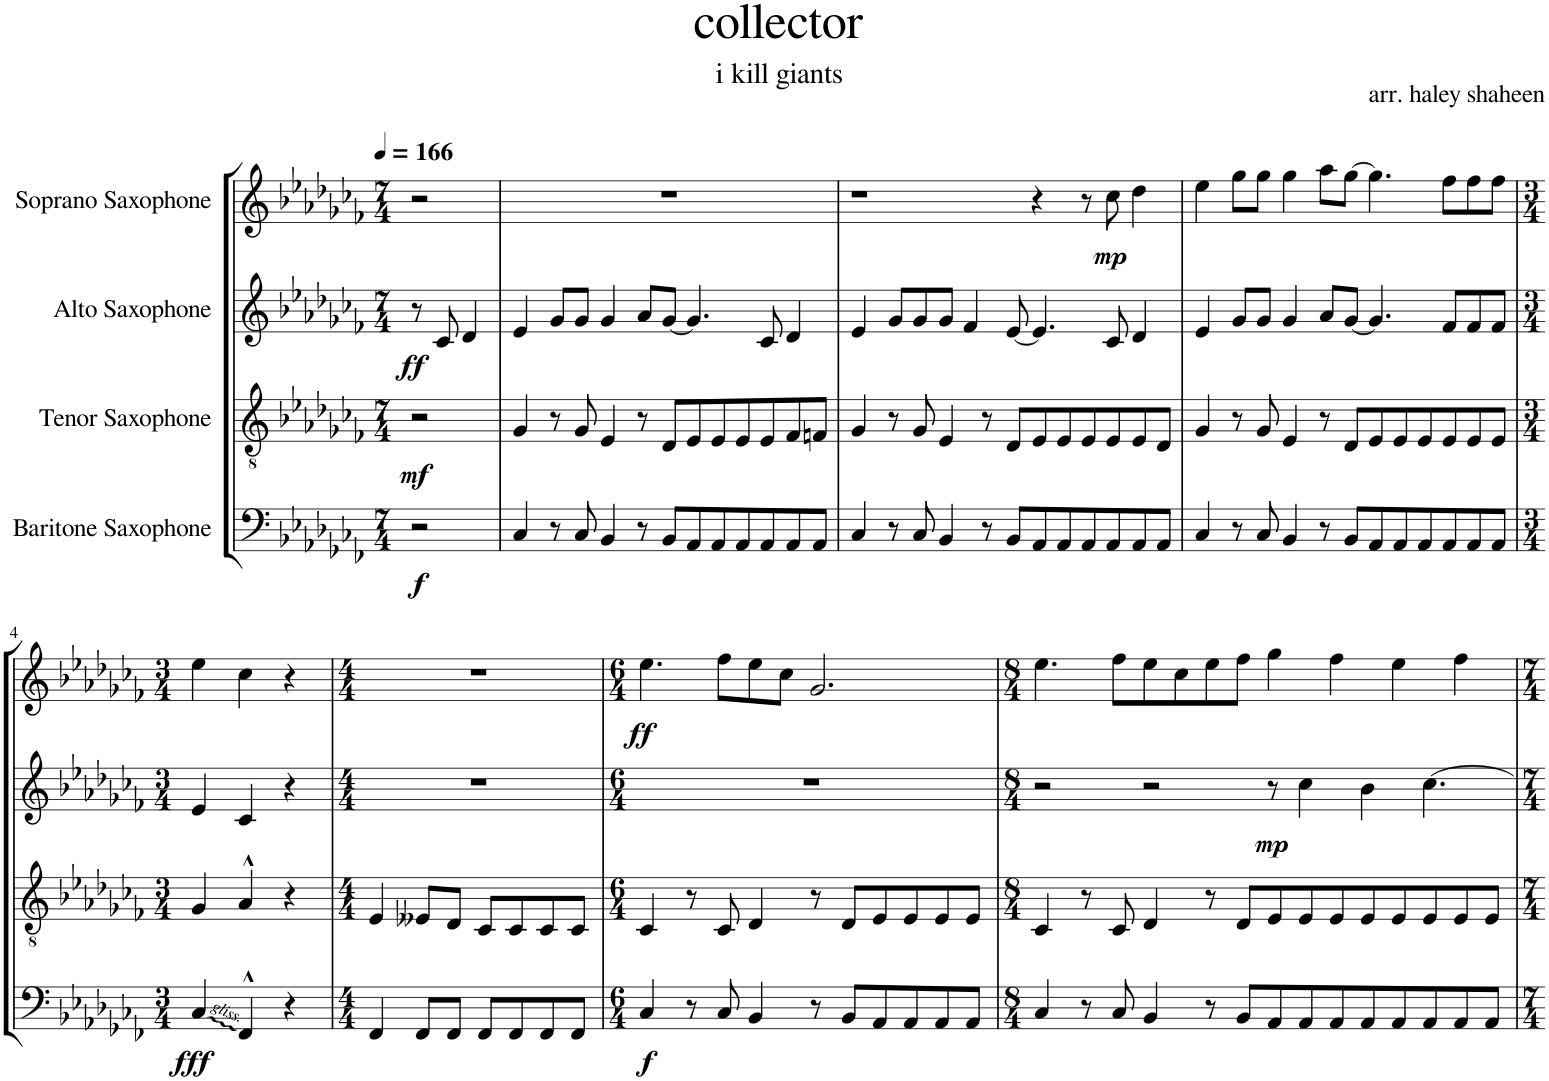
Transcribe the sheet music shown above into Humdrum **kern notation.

**kern	**dynam	**kern	**dynam	**kern	**dynam	**kern	**dynam
*part4	*part4	*part3	*part3	*part2	*part2	*part1	*part1
*staff4	*staff4	*staff3	*staff3	*staff2	*staff2	*staff1	*staff1
*I"Baritone Saxophone	*	*I"Tenor Saxophone	*	*I"Alto Saxophone	*	*I"Soprano Saxophone	*
*I'Bar Sax	*	*I'T Sax	*	*I'A Sax	*	*I'S Sax	*
*clefF4	*	*clefGv2	*	*clefG2	*	*clefG2	*
*ITrd12c21	*	*ITrd8c14	*	*ITrd5c9	*	*ITrd1c2	*
*k[b-e-a-d-g-c-f-]	*	*k[b-e-a-d-g-c-f-]	*	*k[b-e-a-d-g-c-f-]	*	*k[b-e-a-d-g-c-f-]	*
*M7/4	*	*M7/4	*	*M7/4	*	*M7/4	*
*MM166	*	*MM166	*	*MM166	*	*MM166	*
=	=	=	=	=	=	=	=
!	!LO:DY:b	!	!LO:DY:b	!	!LO:DY:b	!	!
2r	f	2r	mf	8r	ff	2r	.
.	.	.	.	8c-/	.	.	.
.	.	.	.	4d-/	.	.	.
=1	=1	=1	=1	=1	=1	=1	=1
4C-/	.	4G-/	.	4e-/	.	1..r	.
8r	.	8r	.	8g-/L	.	.	.
8C-/	.	8G-/	.	8g-/J	.	.	.
4BB-/	.	4E-/	.	4g-/	.	.	.
8r	.	8r	.	8a-/L	.	.	.
8BB-/L	.	8D-/L	.	[8g-/J	.	.	.
8AA-/	.	8E-/	.	4.g-/]	.	.	.
8AA-/	.	8E-/	.	.	.	.	.
8AA-/	.	8E-/	.	.	.	.	.
8AA-/	.	8E-/	.	8c-/	.	.	.
8AA-/	.	8F-/	.	4d-/	.	.	.
8AA-/J	.	8Fn/J	.	.	.	.	.
=2	=2	=2	=2	=2	=2	=2	=2
4C-/	.	4G-/	.	4e-/	.	1r	.
8r	.	8r	.	8g-/L	.	.	.
8C-/	.	8G-/	.	8g-/	.	.	.
4BB-/	.	4E-/	.	8g-/J	.	.	.
.	.	.	.	4f-/	.	.	.
8r	.	8r	.	.	.	.	.
8BB-/L	.	8D-/L	.	[8e-/	.	.	.
8AA-/	.	8E-/	.	4.e-/]	.	4r	.
8AA-/	.	8E-/	.	.	.	.	.
8AA-/	.	8E-/	.	.	.	8r	.
!	!	!	!	!	!	!	!LO:DY:b
8AA-/	.	8E-/	.	8c-/	.	8cc-\	mp
8AA-/	.	8E-/	.	4d-/	.	4dd-\	.
8AA-/J	.	8D-/J	.	.	.	.	.
=3	=3	=3	=3	=3	=3	=3	=3
4C-/	.	4G-/	.	4e-/	.	4ee-\	.
8r	.	8r	.	8g-/L	.	8gg-\L	.
8C-/	.	8G-/	.	8g-/J	.	8gg-\J	.
4BB-/	.	4E-/	.	4g-/	.	4gg-\	.
8r	.	8r	.	8a-/L	.	8aa-\L	.
8BB-/L	.	8D-/L	.	[8g-/J	.	[8gg-\J	.
8AA-/	.	8E-/	.	4.g-/]	.	4.gg-\]	.
8AA-/	.	8E-/	.	.	.	.	.
8AA-/	.	8E-/	.	.	.	.	.
8AA-/	.	8E-/	.	8f-/L	.	8ff-\L	.
8AA-/	.	8E-/	.	8f-/	.	8ff-\	.
8AA-/J	.	8E-/J	.	8f-/J	.	8ff-\J	.
!!LO:LB:g=z
=4	=4	=4	=4	=4	=4	=4	=4
*M3/4	*	*M3/4	*	*M3/4	*	*M3/4	*
!	!LO:DY:b	!	!	!	!	!	!
4C-/	fff	4G-/	.	4e-/	.	4ee-\	.
4FF-^^/	.	4A-^^/	.	4c-/	.	4cc-\	.
4r	.	4r	.	4r	.	4r	.
=5	=5	=5	=5	=5	=5	=5	=5
*M4/4	*	*M4/4	*	*M4/4	*	*M4/4	*
4FF-/	.	4E-/	.	1r	.	1r	.
8FF-/L	.	8E--X/L	.	.	.	.	.
8FF-/J	.	8D-/J	.	.	.	.	.
8FF-/L	.	8C-/L	.	.	.	.	.
8FF-/	.	8C-/	.	.	.	.	.
8FF-/	.	8C-/	.	.	.	.	.
8FF-/J	.	8C-/J	.	.	.	.	.
=6	=6	=6	=6	=6	=6	=6	=6
*M6/4	*	*M6/4	*	*M6/4	*	*M6/4	*
!	!LO:DY:b	!	!	!	!	!	!LO:DY:b
4C-/	f	4C-/	.	1.r	.	4.ee-\	ff
8r	.	8r	.	.	.	.	.
8C-/	.	8C-/	.	.	.	8ff-\L	.
4BB-/	.	4D-/	.	.	.	8ee-\	.
.	.	.	.	.	.	8cc-\J	.
8r	.	8r	.	.	.	2.g-/	.
8BB-/L	.	8D-/L	.	.	.	.	.
8AA-/	.	8E-/	.	.	.	.	.
8AA-/	.	8E-/	.	.	.	.	.
8AA-/	.	8E-/	.	.	.	.	.
8AA-/J	.	8E-/J	.	.	.	.	.
=7	=7	=7	=7	=7	=7	=7	=7
*M8/4	*	*M8/4	*	*M8/4	*	*M8/4	*
4C-/	.	4C-/	.	2r	.	4.ee-\	.
8r	.	8r	.	.	.	.	.
8C-/	.	8C-/	.	.	.	8ff-\L	.
4BB-/	.	4D-/	.	2r	.	8ee-\	.
.	.	.	.	.	.	8cc-\	.
8r	.	8r	.	.	.	8ee-\	.
8BB-/L	.	8D-/L	.	.	.	8ff-\J	.
!	!	!	!	!	!LO:DY:b	!	!
8AA-/	.	8E-/	.	8r	mp	4gg-\	.
8AA-/	.	8E-/	.	4cc-\	.	.	.
8AA-/	.	8E-/	.	.	.	4ff-\	.
8AA-/	.	8E-/	.	4b-\	.	.	.
8AA-/	.	8E-/	.	.	.	4ee-\	.
8AA-/	.	8E-/	.	[4.cc-\	.	.	.
8AA-/	.	8E-/	.	.	.	4ff-\	.
8AA-/J	.	8E-/J	.	.	.	.	.
=	=	=	=	=	=	=	=
*-	*-	*-	*-	*-	*-	*-	*-
